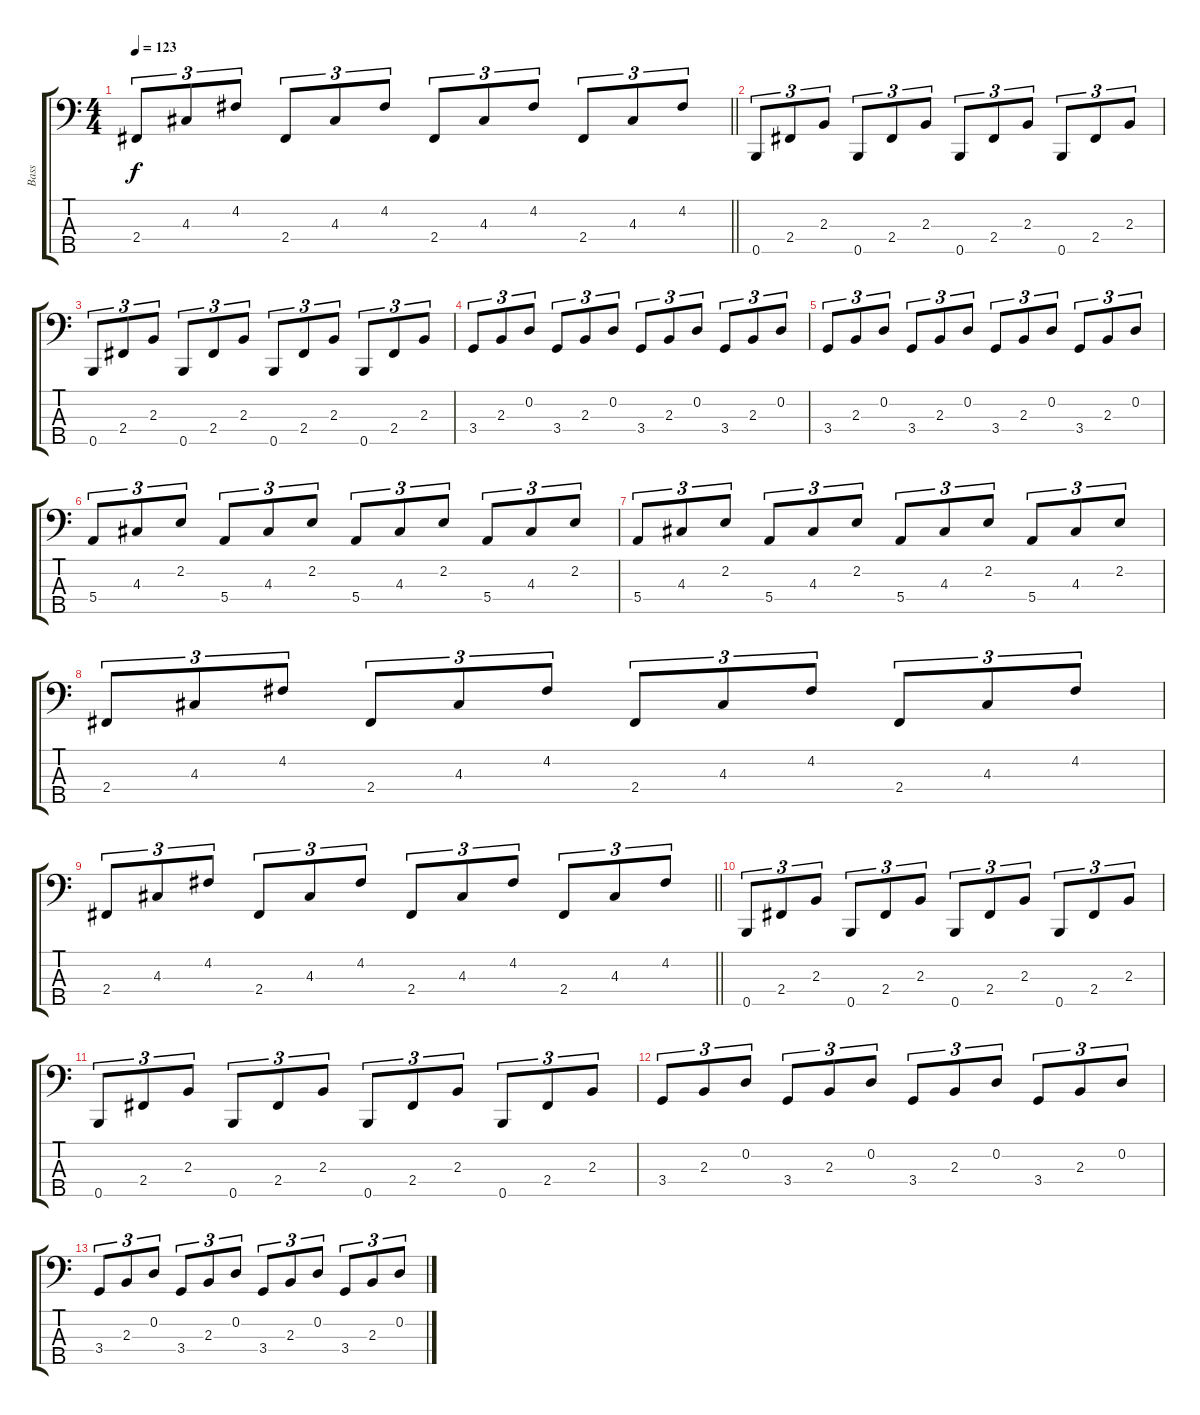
\track ("Bass" "Bass") {instrument electricbassfinger}
\staff {score tabs}
\tuning (G2 D2 A1 E1 B0) {hide}
\ts (4 4)
\tempo 123
\clef f4
\barLineRight lightlight
\ks c
2.4.8{tu (3 2) dy f} 4.3.8{tu (3 2)} 4.2.8{tu (3 2)} 2.4.8{tu (3 2)} 4.3.8{tu (3 2)} 4.2.8{tu (3 2)} 2.4.8{tu (3 2)} 4.3.8{tu (3 2)} 4.2.8{tu (3 2)} 2.4.8{tu (3 2)} 4.3.8{tu (3 2)} 4.2.8{tu (3 2)} |
\section ("" "")
0.5.8{tu (3 2)} 2.4.8{tu (3 2)} 2.3.8{tu (3 2)} 0.5.8{tu (3 2)} 2.4.8{tu (3 2)} 2.3.8{tu (3 2)} 0.5.8{tu (3 2)} 2.4.8{tu (3 2)} 2.3.8{tu (3 2)} 0.5.8{tu (3 2)} 2.4.8{tu (3 2)} 2.3.8{tu (3 2)} |
0.5.8{tu (3 2)} 2.4.8{tu (3 2)} 2.3.8{tu (3 2)} 0.5.8{tu (3 2)} 2.4.8{tu (3 2)} 2.3.8{tu (3 2)} 0.5.8{tu (3 2)} 2.4.8{tu (3 2)} 2.3.8{tu (3 2)} 0.5.8{tu (3 2)} 2.4.8{tu (3 2)} 2.3.8{tu (3 2)} |
3.4.8{tu (3 2)} 2.3.8{tu (3 2)} 0.2.8{tu (3 2)} 3.4.8{tu (3 2)} 2.3.8{tu (3 2)} 0.2.8{tu (3 2)} 3.4.8{tu (3 2)} 2.3.8{tu (3 2)} 0.2.8{tu (3 2)} 3.4.8{tu (3 2)} 2.3.8{tu (3 2)} 0.2.8{tu (3 2)} |
3.4.8{tu (3 2)} 2.3.8{tu (3 2)} 0.2.8{tu (3 2)} 3.4.8{tu (3 2)} 2.3.8{tu (3 2)} 0.2.8{tu (3 2)} 3.4.8{tu (3 2)} 2.3.8{tu (3 2)} 0.2.8{tu (3 2)} 3.4.8{tu (3 2)} 2.3.8{tu (3 2)} 0.2.8{tu (3 2)} |
5.4.8{tu (3 2)} 4.3.8{tu (3 2)} 2.2.8{tu (3 2)} 5.4.8{tu (3 2)} 4.3.8{tu (3 2)} 2.2.8{tu (3 2)} 5.4.8{tu (3 2)} 4.3.8{tu (3 2)} 2.2.8{tu (3 2)} 5.4.8{tu (3 2)} 4.3.8{tu (3 2)} 2.2.8{tu (3 2)} |
5.4.8{tu (3 2)} 4.3.8{tu (3 2)} 2.2.8{tu (3 2)} 5.4.8{tu (3 2)} 4.3.8{tu (3 2)} 2.2.8{tu (3 2)} 5.4.8{tu (3 2)} 4.3.8{tu (3 2)} 2.2.8{tu (3 2)} 5.4.8{tu (3 2)} 4.3.8{tu (3 2)} 2.2.8{tu (3 2)} |
2.4.8{tu (3 2) volume 5} 4.3.8{tu (3 2)} 4.2.8{tu (3 2)} 2.4.8{tu (3 2)} 4.3.8{tu (3 2)} 4.2.8{tu (3 2)} 2.4.8{tu (3 2)} 4.3.8{tu (3 2)} 4.2.8{tu (3 2)} 2.4.8{tu (3 2)} 4.3.8{tu (3 2)} 4.2.8{tu (3 2)} |
\barLineRight lightlight
2.4.8{tu (3 2)} 4.3.8{tu (3 2)} 4.2.8{tu (3 2)} 2.4.8{tu (3 2)} 4.3.8{tu (3 2)} 4.2.8{tu (3 2)} 2.4.8{tu (3 2)} 4.3.8{tu (3 2)} 4.2.8{tu (3 2)} 2.4.8{tu (3 2)} 4.3.8{tu (3 2)} 4.2.8{tu (3 2)} |
\section ("" "")
0.5.8{tu (3 2)} 2.4.8{tu (3 2)} 2.3.8{tu (3 2)} 0.5.8{tu (3 2)} 2.4.8{tu (3 2)} 2.3.8{tu (3 2)} 0.5.8{tu (3 2)} 2.4.8{tu (3 2)} 2.3.8{tu (3 2)} 0.5.8{tu (3 2)} 2.4.8{tu (3 2)} 2.3.8{tu (3 2)} |
0.5.8{tu (3 2)} 2.4.8{tu (3 2)} 2.3.8{tu (3 2)} 0.5.8{tu (3 2)} 2.4.8{tu (3 2)} 2.3.8{tu (3 2)} 0.5.8{tu (3 2)} 2.4.8{tu (3 2)} 2.3.8{tu (3 2)} 0.5.8{tu (3 2)} 2.4.8{tu (3 2)} 2.3.8{tu (3 2)} |
3.4.8{tu (3 2)} 2.3.8{tu (3 2)} 0.2.8{tu (3 2)} 3.4.8{tu (3 2)} 2.3.8{tu (3 2)} 0.2.8{tu (3 2)} 3.4.8{tu (3 2)} 2.3.8{tu (3 2)} 0.2.8{tu (3 2)} 3.4.8{tu (3 2)} 2.3.8{tu (3 2)} 0.2.8{tu (3 2)} |
3.4.8{tu (3 2)} 2.3.8{tu (3 2)} 0.2.8{tu (3 2)} 3.4.8{tu (3 2)} 2.3.8{tu (3 2)} 0.2.8{tu (3 2)} 3.4.8{tu (3 2)} 2.3.8{tu (3 2)} 0.2.8{tu (3 2)} 3.4.8{tu (3 2)} 2.3.8{tu (3 2)} 0.2.8{tu (3 2)}
